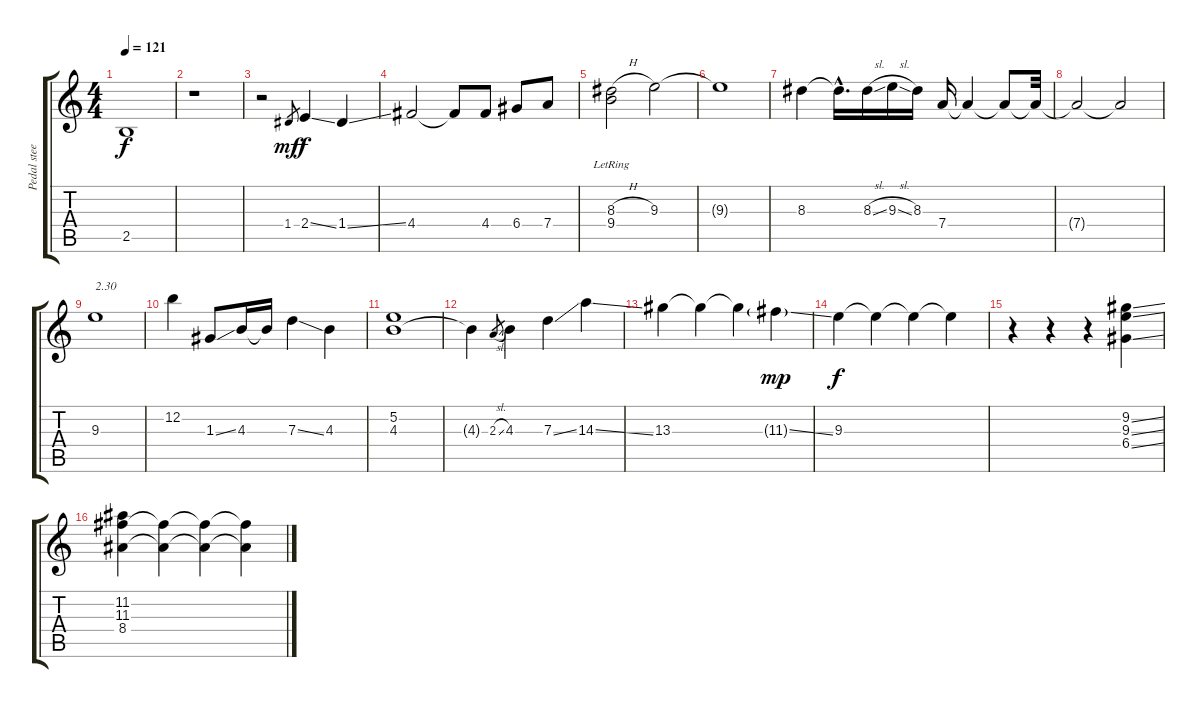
\track ("Pedal steel" "Pedal stee") {instrument electricguitarjazz}
\staff {score tabs}
\tuning (E4 B3 G3 D3 A2 E2) {hide}
\ts (4 4)
\tempo 121
\clef g2
\ks c
2.5.1{dy f} |
r.1 |
r.2 1.4.8{gr dy mf} 2.4{ss}.4{dy f} 1.4{ss}.4 |
4.4.2 4.4{t}.8 4.4.8 6.4.8 7.4.8 |
(8.3{h} 9.4{lr}).2 9.3.2 |
9.3{t}.1 |
8.3.4 8.3{hac t}.16{d} 8.3{sl}.16 9.3{sl}.16 8.3.16 7.4.16 7.4{t}.4 7.4{t}.8 7.4{t}.32 |
7.4{t}.2 7.4{t}.2 |
9.3.1{txt "2.30"} |
12.2.4 1.3{ss}.8 4.3.16 4.3{t}.16 7.3{ss}.4 4.3.4 |
(5.2 4.3).1 |
4.3{t}.4 2.3{sl}.8{gr} 4.3.4 7.3{ss}.4 14.3{ss}.4 |
13.3.4 13.3{t}.4 13.3{t}.4 11.3{ss g}.4{dy mp} |
9.3.4{dy f} 9.3{t}.4 9.3{t}.4 9.3{t}.4 |
r.4 r.4 r.4 (9.2{ss} 9.3{ss} 6.4{ss}).4 |
(11.2 11.3 8.4).4 (11.3{t} 8.4{t}).4 (11.3{t} 8.4{t}).4 (11.3{t} 8.4{t}).4
